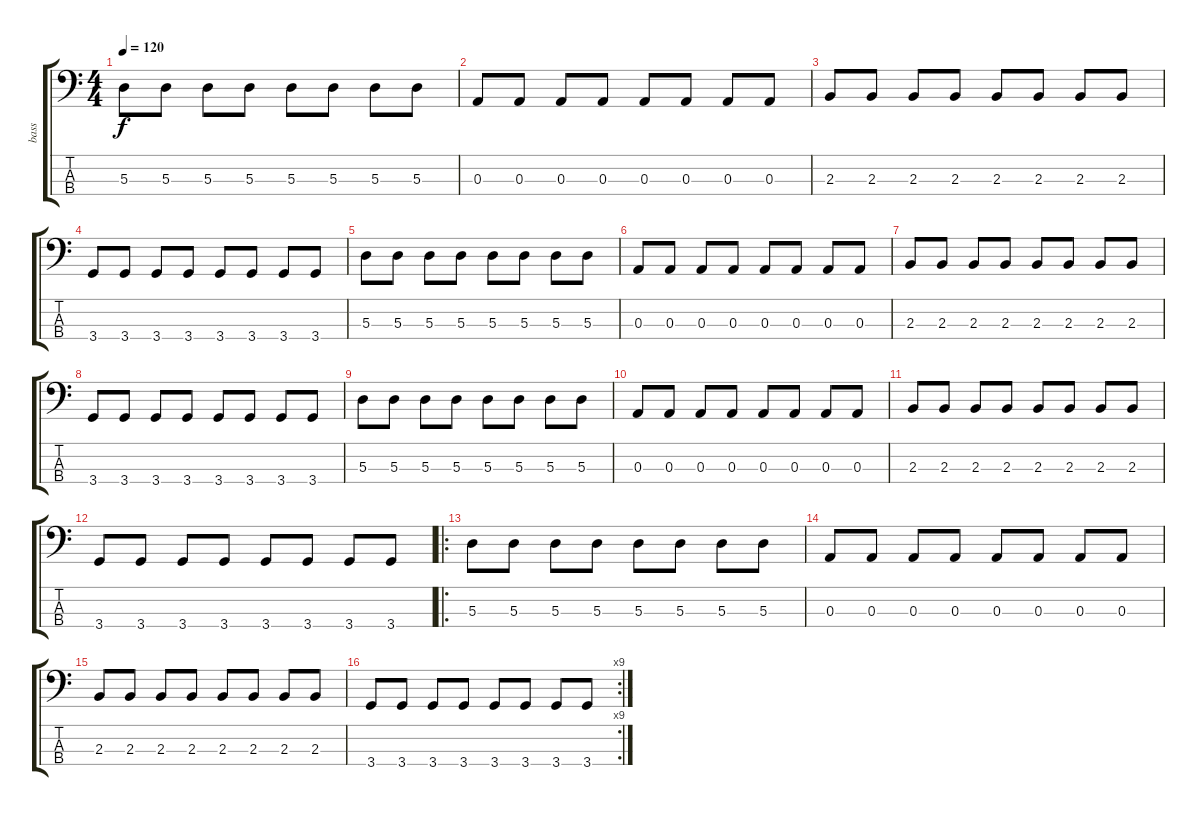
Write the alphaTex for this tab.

\track ("bass" "bass") {instrument electricbasspick}
\staff {score tabs}
\tuning (G2 D2 A1 E1) {hide}
\ts (4 4)
\tempo 120
\clef f4
\ks c
5.3.8{dy f} 5.3.8 5.3.8 5.3.8 5.3.8 5.3.8 5.3.8 5.3.8 |
0.3.8 0.3.8 0.3.8 0.3.8 0.3.8 0.3.8 0.3.8 0.3.8 |
2.3.8 2.3.8 2.3.8 2.3.8 2.3.8 2.3.8 2.3.8 2.3.8 |
3.4.8 3.4.8 3.4.8 3.4.8 3.4.8 3.4.8 3.4.8 3.4.8 |
5.3.8 5.3.8 5.3.8 5.3.8 5.3.8 5.3.8 5.3.8 5.3.8 |
0.3.8 0.3.8 0.3.8 0.3.8 0.3.8 0.3.8 0.3.8 0.3.8 |
2.3.8 2.3.8 2.3.8 2.3.8 2.3.8 2.3.8 2.3.8 2.3.8 |
3.4.8 3.4.8 3.4.8 3.4.8 3.4.8 3.4.8 3.4.8 3.4.8 |
5.3.8 5.3.8 5.3.8 5.3.8 5.3.8 5.3.8 5.3.8 5.3.8 |
0.3.8 0.3.8 0.3.8 0.3.8 0.3.8 0.3.8 0.3.8 0.3.8 |
2.3.8 2.3.8 2.3.8 2.3.8 2.3.8 2.3.8 2.3.8 2.3.8 |
3.4.8 3.4.8 3.4.8 3.4.8 3.4.8 3.4.8 3.4.8 3.4.8 |
\ro
5.3.8 5.3.8 5.3.8 5.3.8 5.3.8 5.3.8 5.3.8 5.3.8 |
0.3.8 0.3.8 0.3.8 0.3.8 0.3.8 0.3.8 0.3.8 0.3.8 |
2.3.8 2.3.8 2.3.8 2.3.8 2.3.8 2.3.8 2.3.8 2.3.8 |
\rc 9
3.4.8 3.4.8 3.4.8 3.4.8 3.4.8 3.4.8 3.4.8 3.4.8
